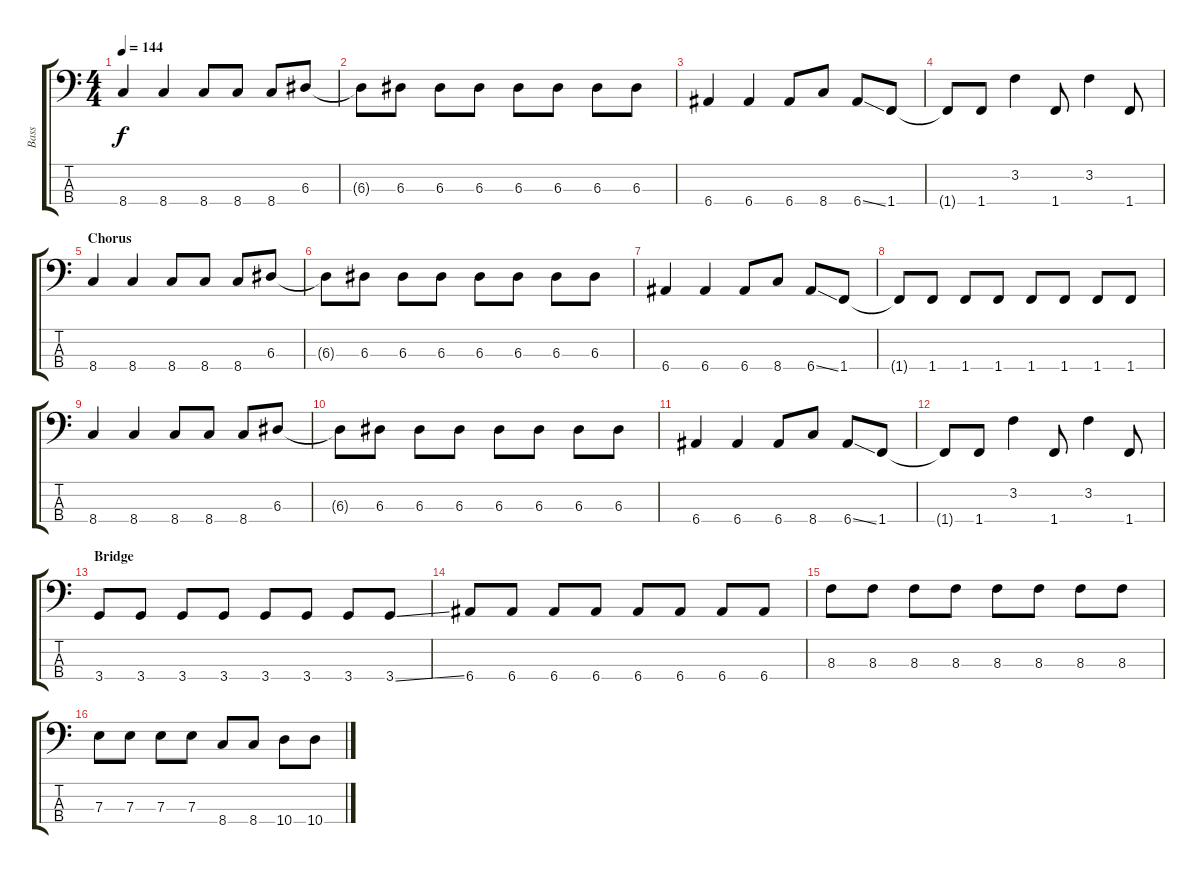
\track ("Bass" "Bass") {instrument electricbassfinger}
\staff {score tabs}
\tuning (G2 D2 A1 E1) {hide}
\ts (4 4)
\tempo 144
\clef f4
\ks c
8.4.4{dy f} 8.4.4 8.4.8 8.4.8 8.4.8 6.3.8 |
6.3{t}.8 6.3.8 6.3.8 6.3.8 6.3.8 6.3.8 6.3.8 6.3.8 |
6.4.4 6.4.4 6.4.8 8.4.8 6.4{ss}.8 1.4.8 |
1.4{t}.8 1.4.8 3.2.4 1.4.8 3.2.4 1.4.8 |
\section ("" "Chorus")
8.4.4 8.4.4 8.4.8 8.4.8 8.4.8 6.3.8 |
6.3{t}.8 6.3.8 6.3.8 6.3.8 6.3.8 6.3.8 6.3.8 6.3.8 |
6.4.4 6.4.4 6.4.8 8.4.8 6.4{ss}.8 1.4.8 |
1.4{t}.8 1.4.8 1.4.8 1.4.8 1.4.8 1.4.8 1.4.8 1.4.8 |
8.4.4 8.4.4 8.4.8 8.4.8 8.4.8 6.3.8 |
6.3{t}.8 6.3.8 6.3.8 6.3.8 6.3.8 6.3.8 6.3.8 6.3.8 |
6.4.4 6.4.4 6.4.8 8.4.8 6.4{ss}.8 1.4.8 |
1.4{t}.8 1.4.8 3.2.4 1.4.8 3.2.4 1.4.8 |
\section ("" "Bridge")
3.4.8 3.4.8 3.4.8 3.4.8 3.4.8 3.4.8 3.4.8 3.4{ss}.8 |
6.4.8 6.4.8 6.4.8 6.4.8 6.4.8 6.4.8 6.4.8 6.4.8 |
8.3.8 8.3.8 8.3.8 8.3.8 8.3.8 8.3.8 8.3.8 8.3.8 |
7.3.8 7.3.8 7.3.8 7.3.8 8.4.8 8.4.8 10.4.8 10.4{ss}.8
